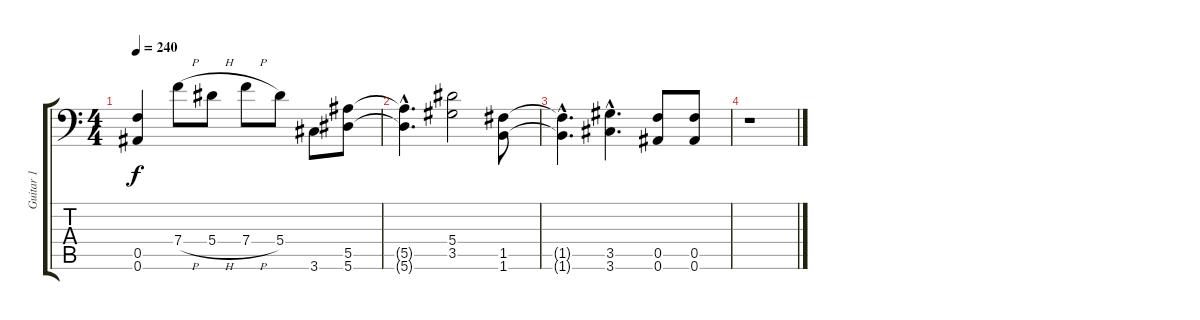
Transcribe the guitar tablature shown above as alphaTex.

\track ("Guitar 1" "Guitar 1") {instrument distortionguitar}
\staff {score tabs}
\tuning (C4 G3 Eb3 Bb2 F2 Bb1) {hide}
\ts (4 4)
\tempo 240
\clef f4
\ks c
(0.5{t} 0.6{t}).4{dy f} 7.4{h}.8 5.4{h}.8 7.4{h}.8 5.4.8 3.6.8 (5.5 5.6).8 |
(5.5{hac t} 5.6{hac t}).4{d} (5.4 3.5).2 (1.5 1.6).8 |
(1.5{hac t} 1.6{hac t}).4{d} (3.5{hac} 3.6{hac}).4{d} (0.5 0.6).8 (0.5 0.6).8 |
r.1
